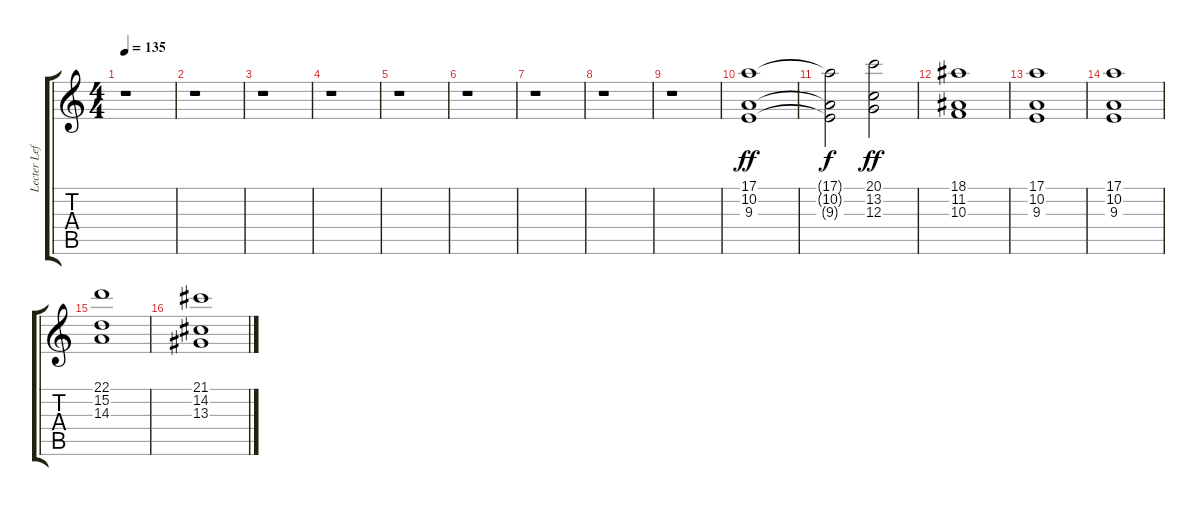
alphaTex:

\track ("Lecter Left" "Lecter Lef") {instrument pad4choir}
\staff {score tabs}
\tuning (E4 B3 G3 D3 A2 E2) {hide}
\ts (4 4)
\tempo 135
\clef g2
\ks c
r.1{dy mf} |
r.1 |
r.1 |
r.1 |
r.1 |
r.1 |
r.1 |
r.1 |
r.1 |
(17.1 10.2 9.3).1{dy ff instrument pad4choir} |
(17.1{t} 10.2{t} 9.3{t}).2{dy f} (20.1 13.2 12.3).2{dy ff} |
(18.1 11.2 10.3).1 |
(17.1 10.2 9.3).1 |
(17.1 10.2 9.3).1 |
(22.1 15.2 14.3).1 |
(21.1 14.2 13.3).1
